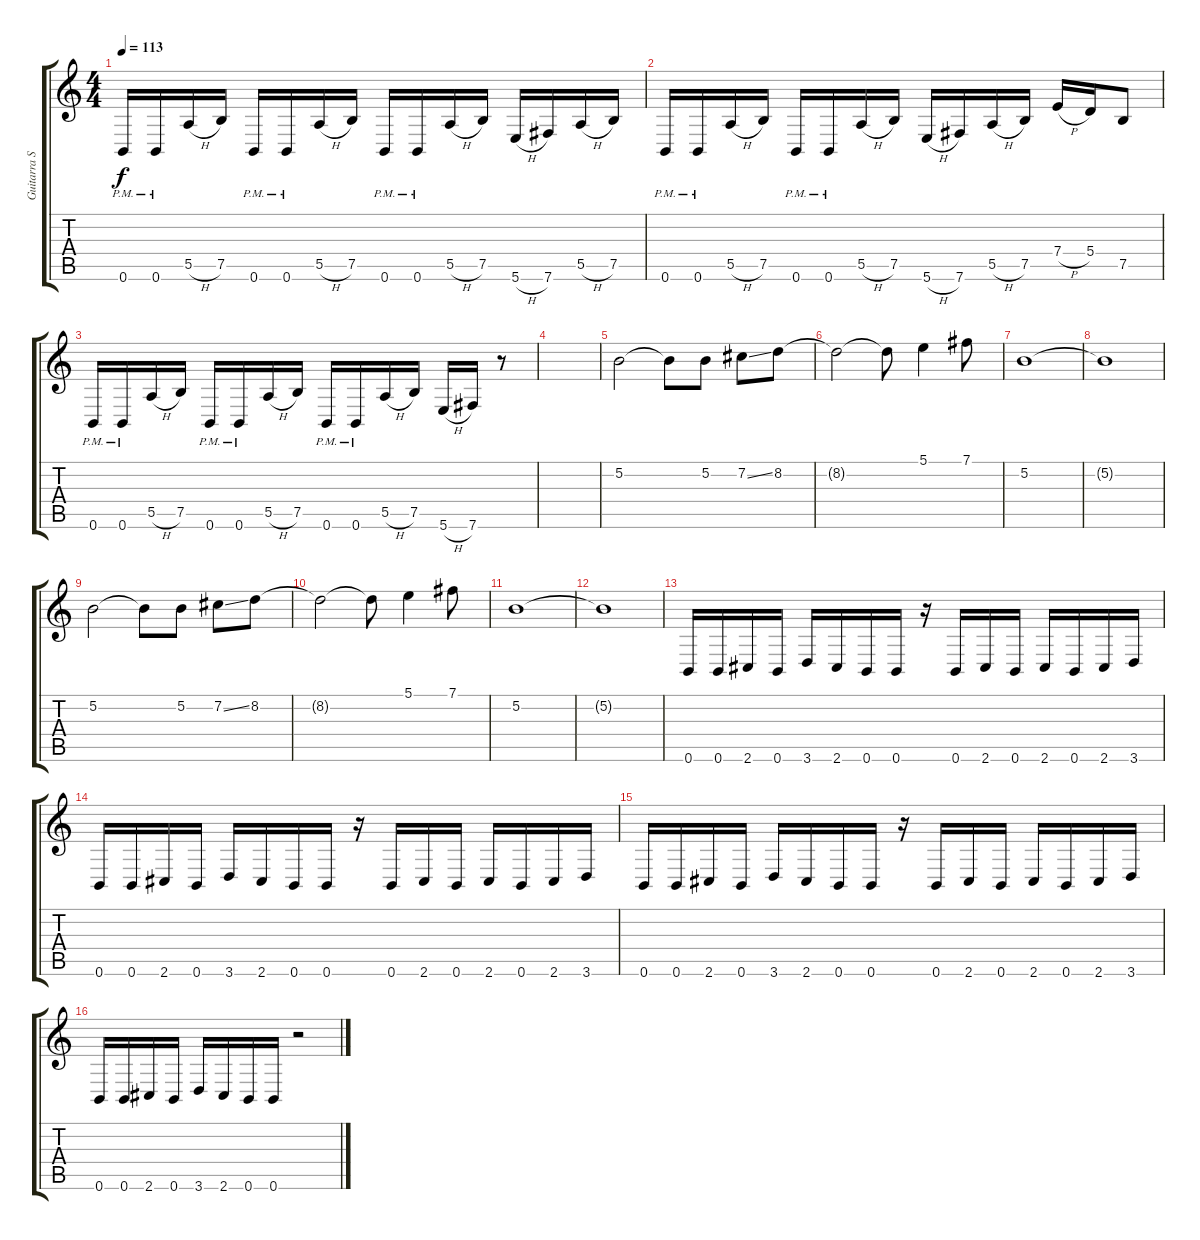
\track ("Guitarra Solista" "Guitarra S") {instrument distortionguitar}
\staff {score tabs}
\tuning (B3 Gb3 D3 A2 E2 B1) {hide}
\ts (4 4)
\tempo 113
\clef g2
\ks c
0.6{pm}.16{dy f} 0.6{pm}.16 5.5{h}.16 7.5.16 0.6{pm}.16 0.6{pm}.16 5.5{h}.16 7.5.16 0.6{pm}.16 0.6{pm}.16 5.5{h}.16 7.5.16 5.6{h}.16 7.6.16 5.5{h}.16 7.5.16 |
0.6{pm}.16 0.6{pm}.16 5.5{h}.16 7.5.16 0.6{pm}.16 0.6{pm}.16 5.5{h}.16 7.5.16 5.6{h}.16 7.6.16 5.5{h}.16 7.5.16 7.4{h}.16 5.4.16 7.5.8 |
0.6{pm}.16 0.6{pm}.16 5.5{h}.16 7.5.16 0.6{pm}.16 0.6{pm}.16 5.5{h}.16 7.5.16 0.6{pm}.16 0.6{pm}.16 5.5{h}.16 7.5.16 5.6{h}.16 7.6.16 r.8 |
|
5.2.2 5.2{t}.8 5.2.8 7.2{ss}.8 8.2.8 |
8.2{t}.2 8.2{t}.8 5.1.4 7.1.8 |
5.2.1 |
5.2{t}.1 |
5.2.2 5.2{t}.8 5.2.8 7.2{ss}.8 8.2.8 |
8.2{t}.2 8.2{t}.8 5.1.4 7.1.8 |
5.2.1 |
5.2{t}.1 |
0.6.16{volume 16} 0.6.16 2.6.16 0.6.16 3.6.16 2.6.16 0.6.16 0.6.16 r.16 0.6.16 2.6.16 0.6.16 2.6.16 0.6.16 2.6.16 3.6.16 |
0.6.16 0.6.16 2.6.16 0.6.16 3.6.16 2.6.16 0.6.16 0.6.16 r.16 0.6.16 2.6.16 0.6.16 2.6.16 0.6.16 2.6.16 3.6.16 |
0.6.16 0.6.16 2.6.16 0.6.16 3.6.16 2.6.16 0.6.16 0.6.16 r.16 0.6.16 2.6.16 0.6.16 2.6.16 0.6.16 2.6.16 3.6.16 |
0.6.16 0.6.16 2.6.16 0.6.16 3.6.16 2.6.16 0.6.16 0.6.16 r.2
